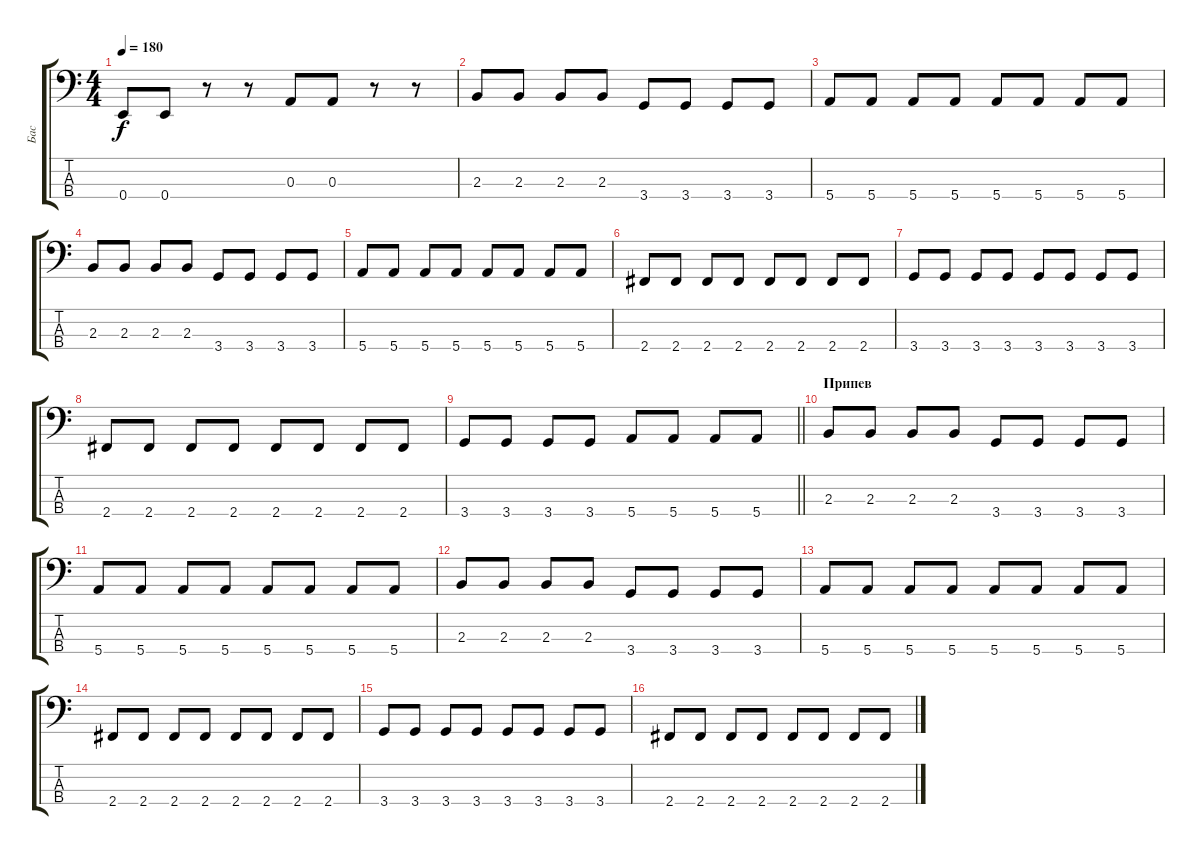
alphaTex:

\track ("Бас" "Бас") {instrument electricbassfinger}
\staff {score tabs}
\tuning (G2 D2 A1 E1) {hide}
\ts (4 4)
\tempo 180
\clef f4
\ks c
0.4.8{dy f} 0.4.8 r.8 r.8 0.3.8 0.3.8 r.8 r.8 |
2.3.8 2.3.8 2.3.8 2.3.8 3.4.8 3.4.8 3.4.8 3.4.8 |
5.4.8 5.4.8 5.4.8 5.4.8 5.4.8 5.4.8 5.4.8 5.4.8 |
2.3.8 2.3.8 2.3.8 2.3.8 3.4.8 3.4.8 3.4.8 3.4.8 |
5.4.8 5.4.8 5.4.8 5.4.8 5.4.8 5.4.8 5.4.8 5.4.8 |
2.4.8 2.4.8 2.4.8 2.4.8 2.4.8 2.4.8 2.4.8 2.4.8 |
3.4.8 3.4.8 3.4.8 3.4.8 3.4.8 3.4.8 3.4.8 3.4.8 |
2.4.8 2.4.8 2.4.8 2.4.8 2.4.8 2.4.8 2.4.8 2.4.8 |
\barLineRight lightlight
3.4.8 3.4.8 3.4.8 3.4.8 5.4.8 5.4.8 5.4.8 5.4.8 |
\section ("" "Припев")
2.3.8 2.3.8 2.3.8 2.3.8 3.4.8 3.4.8 3.4.8 3.4.8 |
5.4.8 5.4.8 5.4.8 5.4.8 5.4.8 5.4.8 5.4.8 5.4.8 |
2.3.8 2.3.8 2.3.8 2.3.8 3.4.8 3.4.8 3.4.8 3.4.8 |
5.4.8 5.4.8 5.4.8 5.4.8 5.4.8 5.4.8 5.4.8 5.4.8 |
2.4.8 2.4.8 2.4.8 2.4.8 2.4.8 2.4.8 2.4.8 2.4.8 |
3.4.8 3.4.8 3.4.8 3.4.8 3.4.8 3.4.8 3.4.8 3.4.8 |
2.4.8 2.4.8 2.4.8 2.4.8 2.4.8 2.4.8 2.4.8 2.4.8
